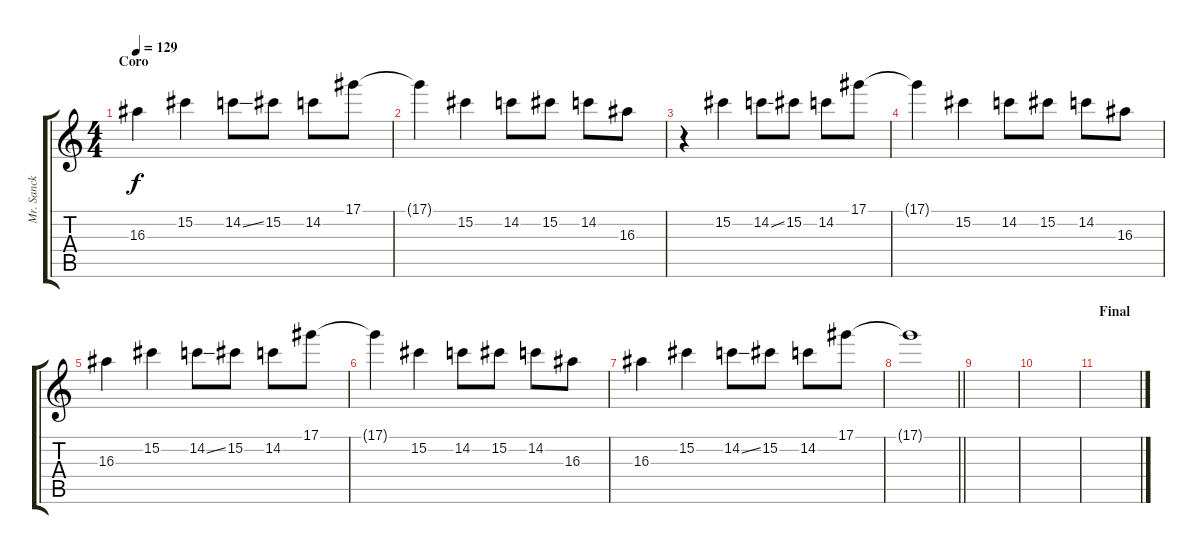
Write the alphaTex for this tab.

\track ("Mr. Sanck 2" "Mr. Sanck ") {instrument overdrivenguitar}
\staff {score tabs}
\tuning (Eb4 Bb3 Gb3 Db3 Ab2 Eb2) {hide}
\ts (4 4)
\section ("" "Coro")
\tempo 129
\clef g2
\ks c
16.3.4{dy f} 15.2.4 14.2{ss}.8 15.2.8 14.2.8 17.1.8 |
17.1{t}.4 15.2.4 14.2.8 15.2.8 14.2.8 16.3.8 |
r.4{volume 10 instrument overdrivenguitar} 15.2.4 14.2{ss}.8 15.2.8 14.2.8 17.1.8 |
17.1{t}.4 15.2.4 14.2.8 15.2.8 14.2.8 16.3.8 |
16.3.4 15.2.4 14.2{ss}.8 15.2.8 14.2.8 17.1.8 |
17.1{t}.4 15.2.4 14.2.8 15.2.8 14.2.8 16.3.8 |
16.3.4 15.2.4 14.2{ss}.8 15.2.8 14.2.8 17.1.8 |
\barLineRight lightlight
17.1{t}.1 |
|
|
\section ("" "Final")
